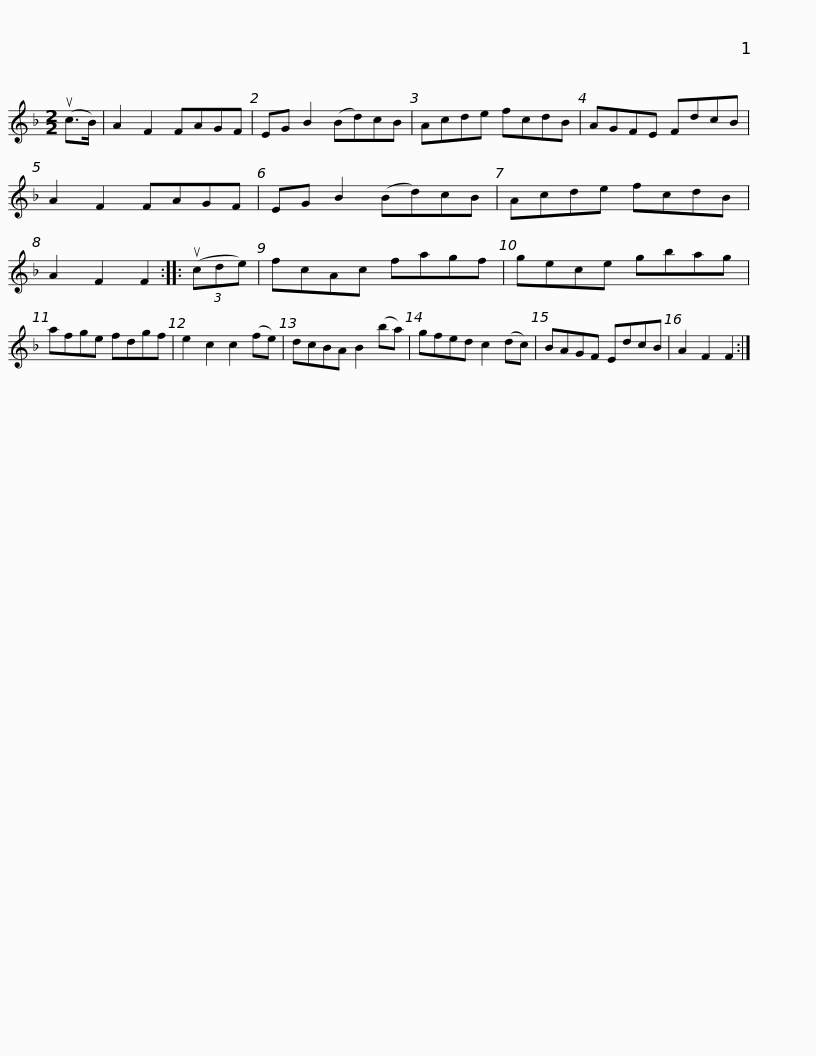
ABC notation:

X:1
L:1/8
M:2/2
I:linebreak $
K:F
V:1 treble
V:1
 (uc>B) | A2 F2 FAGF | EG B2 (Bd)cB | Acde fcdB | AGFE FdcB | %5
 A2 F2 FAGF | EG B2 (Bd)cB |$ Acde fcdB | A2 F2 F2 :: (3(ucde) | %10
 fcAc fagf | gece gbag | afge fdgf | e2 c2 c2 (fe) |$ dcBA B2 (ba) | %15
 gfed c2 (dc) | BAGF EdcB | A2 F2 F2 :| %18
